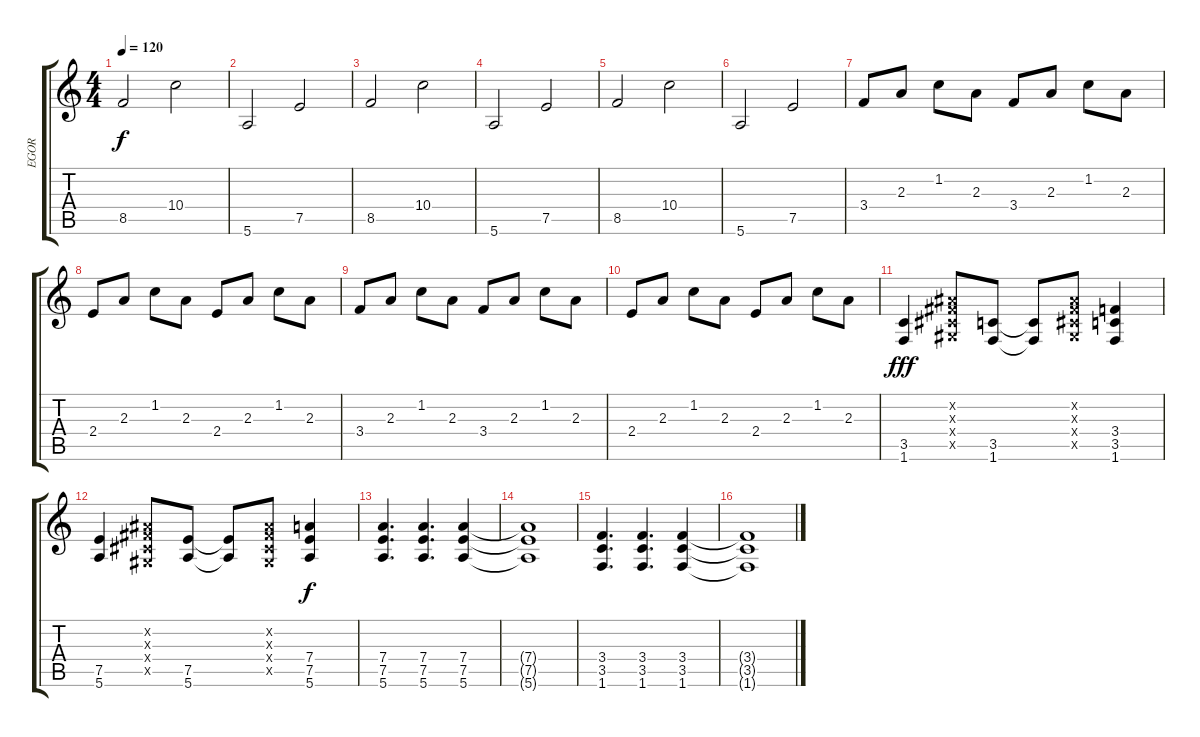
\track ("EGOR" "EGOR") {instrument distortionguitar}
\staff {score tabs}
\tuning (E4 B3 G3 D3 A2 E2) {hide}
\ts (4 4)
\tempo 120
\clef g2
\ks c
8.5.2{dy f instrument distortionguitar} 10.4.2 |
5.6.2 7.5.2 |
8.5.2 10.4.2 |
5.6.2 7.5.2 |
8.5.2 10.4.2 |
5.6.2 7.5.2 |
3.4.8{instrument distortionguitar} 2.3.8 1.2.8 2.3.8 3.4.8 2.3.8 1.2.8 2.3.8 |
2.4.8 2.3.8 1.2.8 2.3.8 2.4.8 2.3.8 1.2.8 2.3.8 |
3.4.8 2.3.8 1.2.8 2.3.8 3.4.8 2.3.8 1.2.8 2.3.8 |
2.4.8 2.3.8 1.2.8 2.3.8 2.4.8 2.3.8 1.2.8 2.3.8 |
(3.5 1.6).4{dy fff} (-1.2{x} -1.3{x} -1.4{x} -1.5{x}).8 (3.5 1.6).8 (3.5{t} 1.6{t}).8 (-1.2{x} -1.3{x} -1.4{x} -1.5{x}).8 (3.4 3.5 1.6).4 |
(7.5 5.6).4 (-1.2{x} -1.3{x} -1.4{x} -1.5{x}).8 (7.5 5.6).8 (7.5{t} 5.6{t}).8 (-1.2{x} -1.3{x} -1.4{x} -1.5{x}).8 (7.4 7.5 5.6).4{dy f} |
(7.4 7.5 5.6).4{d} (7.4 7.5 5.6).4{d} (7.4 7.5 5.6).4 |
(7.4{t} 7.5{t} 5.6{t}).1 |
(3.4 3.5 1.6).4{d} (3.4 3.5 1.6).4{d} (3.4 3.5 1.6).4 |
(3.4{t} 3.5{t} 1.6{t}).1
